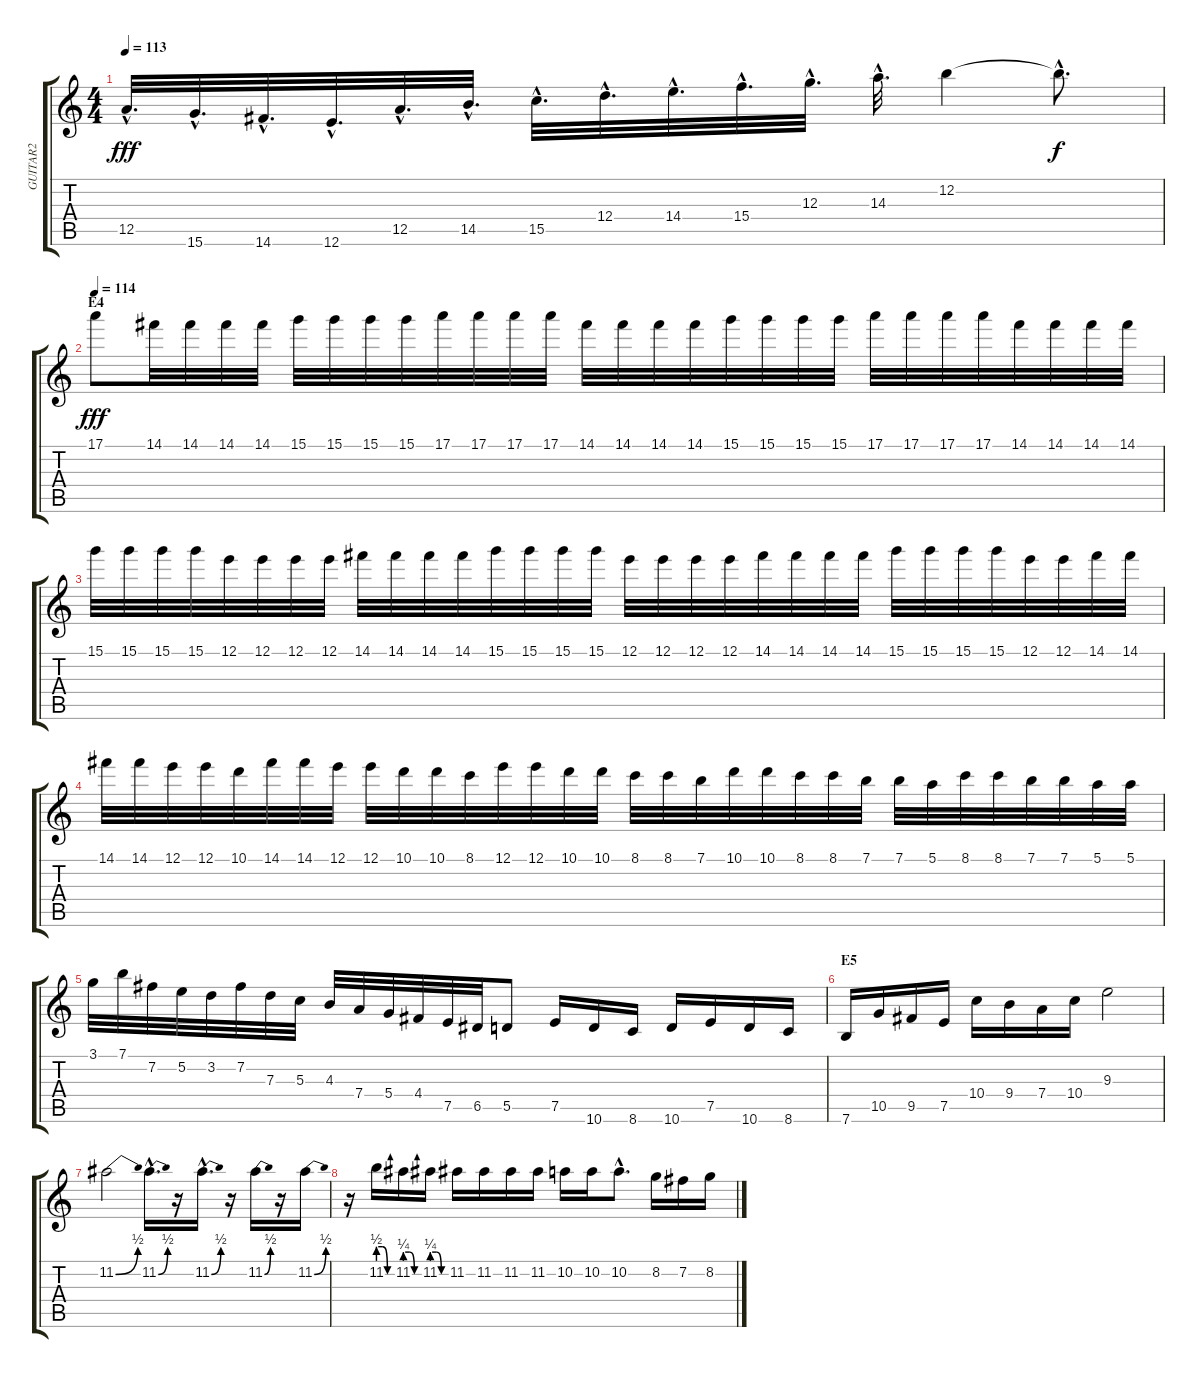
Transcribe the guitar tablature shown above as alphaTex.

\track ("GUITAR2" "GUITAR2") {instrument distortionguitar}
\staff {score tabs}
\tuning (E4 B3 G3 D3 A2 E2) {hide}
\ts (4 4)
\tempo 113
\clef g2
\ks c
12.5{hac}.32{d dy fff} 15.6{hac}.32{d} 14.6{hac}.32{d} 12.6{hac}.32{d} 12.5{hac}.32{d} 14.5{hac}.32{d} 15.5{hac}.32{d} 12.4{hac}.32{d} 14.4{hac}.32{d} 15.4{hac}.32{d} 12.3{hac}.32{d} 14.3{hac}.32{d} 12.2.4 12.2{hac t}.8{d dy f} |
\section ("" "E4")
\tempo 114
17.1.8{dy fff} 14.1.32 14.1.32 14.1.32 14.1.32 15.1.32 15.1.32 15.1.32 15.1.32 17.1.32 17.1.32 17.1.32 17.1.32 14.1.32 14.1.32 14.1.32 14.1.32 15.1.32 15.1.32 15.1.32 15.1.32 17.1.32 17.1.32 17.1.32 17.1.32 14.1.32 14.1.32 14.1.32 14.1.32 |
15.1.32 15.1.32 15.1.32 15.1.32 12.1.32 12.1.32 12.1.32 12.1.32 14.1.32 14.1.32 14.1.32 14.1.32 15.1.32 15.1.32 15.1.32 15.1.32 12.1.32 12.1.32 12.1.32 12.1.32 14.1.32 14.1.32 14.1.32 14.1.32 15.1.32 15.1.32 15.1.32 15.1.32 12.1.32 12.1.32 14.1.32 14.1.32 |
14.1.32 14.1.32 12.1.32 12.1.32 10.1.32 14.1.32 14.1.32 12.1.32 12.1.32 10.1.32 10.1.32 8.1.32 12.1.32 12.1.32 10.1.32 10.1.32 8.1.32 8.1.32 7.1.32 10.1.32 10.1.32 8.1.32 8.1.32 7.1.32 7.1.32 5.1.32 8.1.32 8.1.32 7.1.32 7.1.32 5.1.32 5.1.32 |
3.1.32 7.1.32 7.2.32 5.2.32 3.2.32 7.2.32 7.3.32 5.3.32 4.3.32 7.4.32 5.4.32 4.4.32 7.5.32 6.5.32 5.5.8 7.5.16 10.6.16 8.6.16 10.6.16 7.5.16 10.6.16 8.6.16 |
\section ("" "E5")
7.6.16 10.5.16 9.5.16 7.5.16 10.4.16 9.4.16 7.4.16 10.4.16 9.3.2 |
11.2{be (bend 0 0 60 2)}.2 11.2{be (bend 0 0 60 2) hac}.16{d} r.16 11.2{be (bend 0 0 60 2) hac}.16{d} r.16 11.2{be (bend 0 0 60 2)}.16 r.16 11.2{be (bend 0 0 60 2)}.16 |
r.16 11.2{be (custom 0 2 20 2 40 0 60 0)}.16 11.2{be (custom 0 1 20 1 40 0 60 0)}.16 11.2{be (custom 0 1 20 1 40 0 60 0)}.16 11.2.16 11.2.16 11.2.16 11.2.16 10.2.16 10.2.16 10.2{hac}.8{d} 8.2.16 7.2.16 8.2.16
